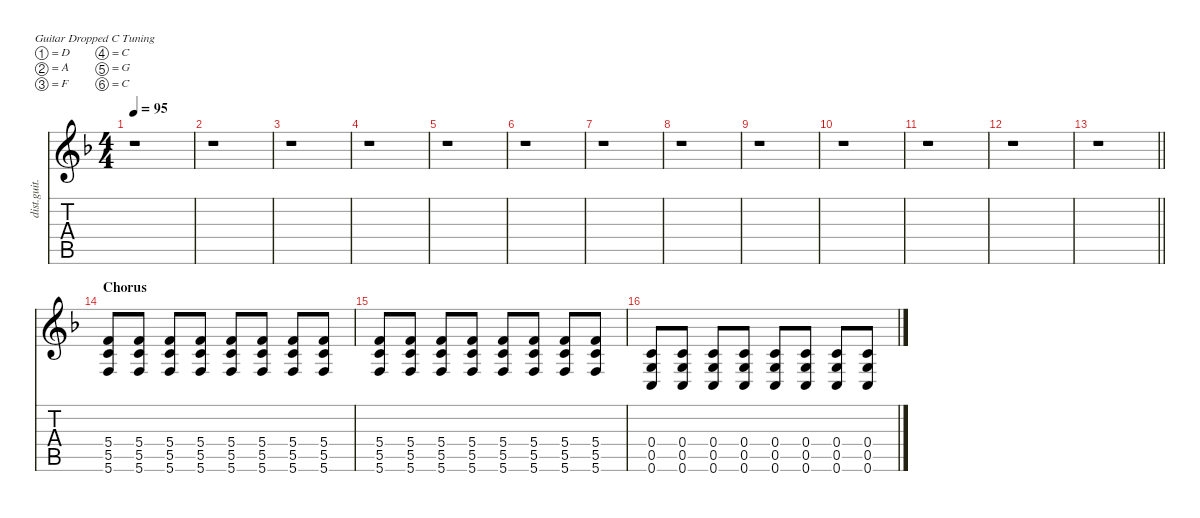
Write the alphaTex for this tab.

\defaultSystemsLayout 4
\hideDynamics
\bracketExtendMode nobrackets
\track ("Emppu(Disto)" "dist.guit.") {instrument distortionguitar}
\staff {score tabs}
\tuning (D4 A3 F3 C3 G2 C2)
\ts (4 4)
\tempo 95
\clef g2
\ks f
r.1{dy f} |
r.1 |
r.1 |
r.1 |
r.1 |
r.1 |
r.1 |
r.1 |
r.1 |
r.1 |
r.1 |
r.1 |
\barLineRight lightlight
r.1 |
\section ("" "Chorus")
(5.4{acc forcenatural} 5.5{acc forcenatural} 5.6{acc forcenatural}).8 (5.4{acc forcenatural} 5.5{acc forcenatural} 5.6{acc forcenatural}).8 (5.4{acc forcenatural} 5.5{acc forcenatural} 5.6{acc forcenatural}).8 (5.4{acc forcenatural} 5.5{acc forcenatural} 5.6{acc forcenatural}).8 (5.4{acc forcenatural} 5.5{acc forcenatural} 5.6{acc forcenatural}).8 (5.4{acc forcenatural} 5.5{acc forcenatural} 5.6{acc forcenatural}).8 (5.4{acc forcenatural} 5.5{acc forcenatural} 5.6{acc forcenatural}).8 (5.4{acc forcenatural} 5.5{acc forcenatural} 5.6{acc forcenatural}).8 |
(5.4{acc forcenatural} 5.5{acc forcenatural} 5.6{acc forcenatural}).8 (5.4{acc forcenatural} 5.5{acc forcenatural} 5.6{acc forcenatural}).8 (5.4{acc forcenatural} 5.5{acc forcenatural} 5.6{acc forcenatural}).8 (5.4{acc forcenatural} 5.5{acc forcenatural} 5.6{acc forcenatural}).8 (5.4{acc forcenatural} 5.5{acc forcenatural} 5.6{acc forcenatural}).8 (5.4{acc forcenatural} 5.5{acc forcenatural} 5.6{acc forcenatural}).8 (5.4{acc forcenatural} 5.5{acc forcenatural} 5.6{acc forcenatural}).8 (5.4{acc forcenatural} 5.5{acc forcenatural} 5.6{acc forcenatural}).8 |
(0.4{acc forcenatural} 0.5{acc forcenatural} 0.6{acc forcenatural}).8 (0.4{acc forcenatural} 0.5{acc forcenatural} 0.6{acc forcenatural}).8 (0.4{acc forcenatural} 0.5{acc forcenatural} 0.6{acc forcenatural}).8 (0.4{acc forcenatural} 0.5{acc forcenatural} 0.6{acc forcenatural}).8 (0.4{acc forcenatural} 0.5{acc forcenatural} 0.6{acc forcenatural}).8 (0.4{acc forcenatural} 0.5{acc forcenatural} 0.6{acc forcenatural}).8 (0.4{acc forcenatural} 0.5{acc forcenatural} 0.6{acc forcenatural}).8 (0.4{acc forcenatural} 0.5{acc forcenatural} 0.6{acc forcenatural}).8
